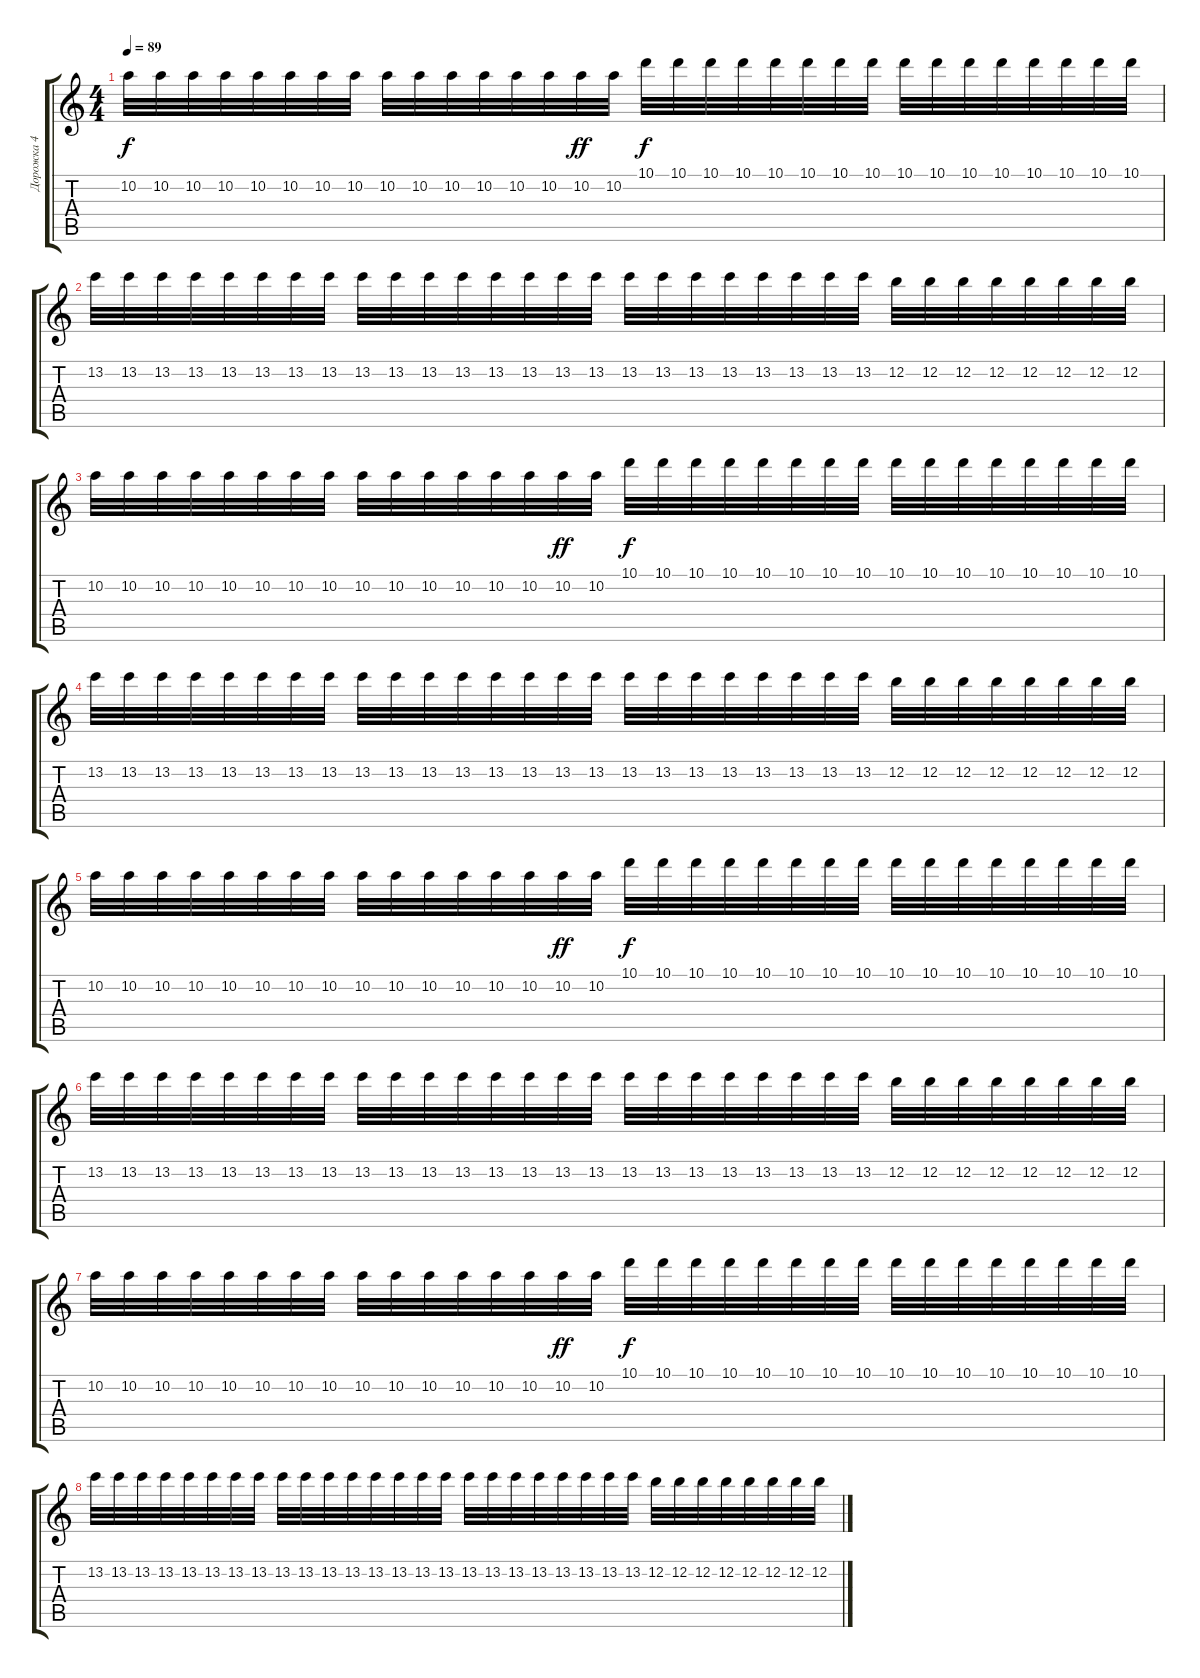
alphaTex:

\track ("Дорожка 4" "Дорожка 4") {instrument distortionguitar}
\staff {score tabs}
\tuning (E4 B3 G3 D3 A2 D2) {hide}
\ts (4 4)
\tempo 89
\clef g2
\ks c
10.2.32{dy f} 10.2.32 10.2.32 10.2.32 10.2.32 10.2.32 10.2.32 10.2.32 10.2.32 10.2.32 10.2.32 10.2.32 10.2.32 10.2.32 10.2.32{dy ff} 10.2.32 10.1.32{dy f} 10.1.32 10.1.32 10.1.32 10.1.32 10.1.32 10.1.32 10.1.32 10.1.32 10.1.32 10.1.32 10.1.32 10.1.32 10.1.32 10.1.32 10.1.32 |
13.2.32 13.2.32 13.2.32 13.2.32 13.2.32 13.2.32 13.2.32 13.2.32 13.2.32 13.2.32 13.2.32 13.2.32 13.2.32 13.2.32 13.2.32 13.2.32 13.2.32 13.2.32 13.2.32 13.2.32 13.2.32 13.2.32 13.2.32 13.2.32 12.2.32 12.2.32 12.2.32 12.2.32 12.2.32 12.2.32 12.2.32 12.2.32 |
10.2.32 10.2.32 10.2.32 10.2.32 10.2.32 10.2.32 10.2.32 10.2.32 10.2.32 10.2.32 10.2.32 10.2.32 10.2.32 10.2.32 10.2.32{dy ff} 10.2.32 10.1.32{dy f} 10.1.32 10.1.32 10.1.32 10.1.32 10.1.32 10.1.32 10.1.32 10.1.32 10.1.32 10.1.32 10.1.32 10.1.32 10.1.32 10.1.32 10.1.32 |
13.2.32 13.2.32 13.2.32 13.2.32 13.2.32 13.2.32 13.2.32 13.2.32 13.2.32 13.2.32 13.2.32 13.2.32 13.2.32 13.2.32 13.2.32 13.2.32 13.2.32 13.2.32 13.2.32 13.2.32 13.2.32 13.2.32 13.2.32 13.2.32 12.2.32 12.2.32 12.2.32 12.2.32 12.2.32 12.2.32 12.2.32 12.2.32 |
10.2.32 10.2.32 10.2.32 10.2.32 10.2.32 10.2.32 10.2.32 10.2.32 10.2.32 10.2.32 10.2.32 10.2.32 10.2.32 10.2.32 10.2.32{dy ff} 10.2.32 10.1.32{dy f} 10.1.32 10.1.32 10.1.32 10.1.32 10.1.32 10.1.32 10.1.32 10.1.32 10.1.32 10.1.32 10.1.32 10.1.32 10.1.32 10.1.32 10.1.32 |
13.2.32 13.2.32 13.2.32 13.2.32 13.2.32 13.2.32 13.2.32 13.2.32 13.2.32 13.2.32 13.2.32 13.2.32 13.2.32 13.2.32 13.2.32 13.2.32 13.2.32 13.2.32 13.2.32 13.2.32 13.2.32 13.2.32 13.2.32 13.2.32 12.2.32 12.2.32 12.2.32 12.2.32 12.2.32 12.2.32 12.2.32 12.2.32 |
10.2.32 10.2.32 10.2.32 10.2.32 10.2.32 10.2.32 10.2.32 10.2.32 10.2.32 10.2.32 10.2.32 10.2.32 10.2.32 10.2.32 10.2.32{dy ff} 10.2.32 10.1.32{dy f} 10.1.32 10.1.32 10.1.32 10.1.32 10.1.32 10.1.32 10.1.32 10.1.32 10.1.32 10.1.32 10.1.32 10.1.32 10.1.32 10.1.32 10.1.32 |
13.2.32 13.2.32 13.2.32 13.2.32 13.2.32 13.2.32 13.2.32 13.2.32 13.2.32 13.2.32 13.2.32 13.2.32 13.2.32 13.2.32 13.2.32 13.2.32 13.2.32 13.2.32 13.2.32 13.2.32 13.2.32 13.2.32 13.2.32 13.2.32 12.2.32 12.2.32 12.2.32 12.2.32 12.2.32 12.2.32 12.2.32 12.2.32
